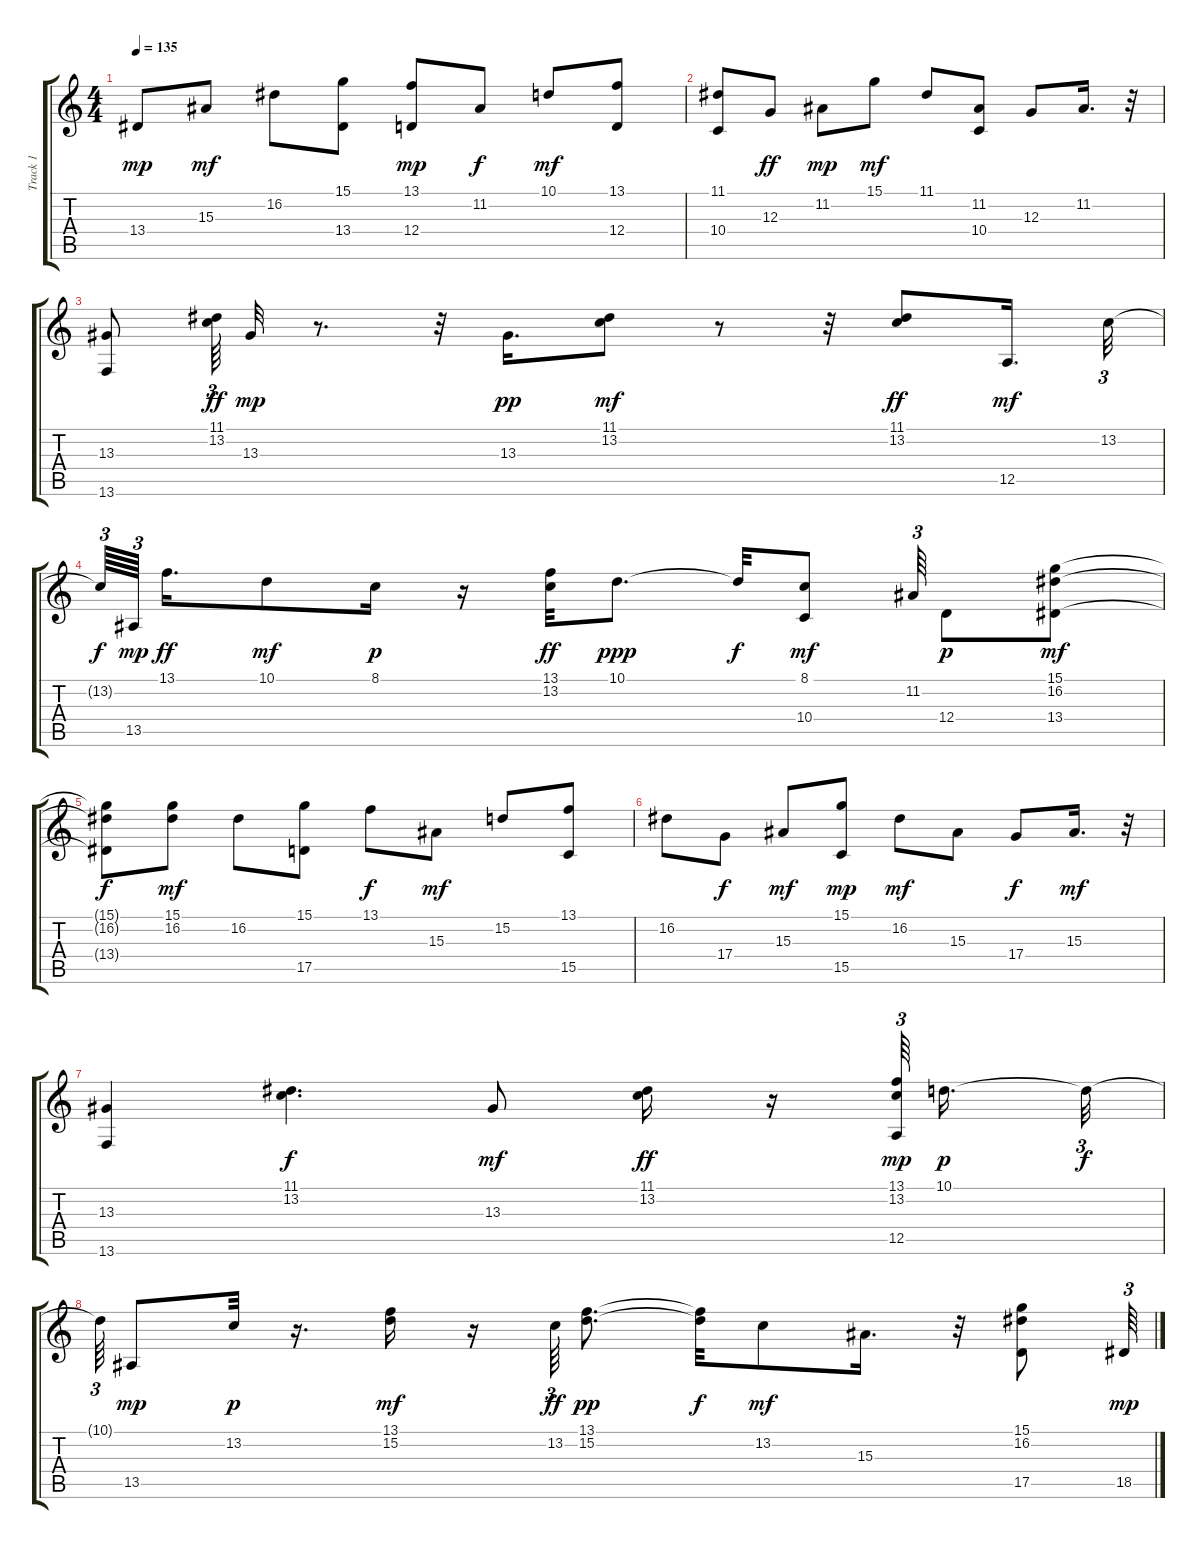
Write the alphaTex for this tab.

\track ("Track 1" "Track 1") {instrument electricpiano1}
\staff {score tabs}
\tuning (E4 B3 G3 D3 A2 E2) {hide}
\ts (4 4)
\tempo 135
\clef g2
\ks c
13.4.8{dy mp} 15.3.8{dy mf} 16.2.8 (15.1 13.4).8 (13.1 12.4).8{dy mp} 11.2.8{dy f} 10.1.8{dy mf} (13.1 12.4).8 |
(11.1 10.4).8 12.3.8{dy ff} 11.2.8{dy mp} 15.1.8{dy mf} 11.1.8 (11.2 10.4).8 12.3.8 11.2.16{d} r.32 |
(13.3 13.6).8 (11.1 13.2).64{tu (3 2) dy ff beam splitsecondary} 13.3.32{dy mp} r.8{d} r.32 13.3.16{d dy pp} (11.1 13.2).8{dy mf} r.8 r.32 (11.1 13.2).8{dy ff} 12.5.16{d dy mf} 13.2.32{tu (3 2)} |
13.2{t}.64{tu (3 2) dy f} 13.5.64{tu (3 2) dy mp beam splitsecondary} 13.1.16{d dy ff} 10.1.8{dy mf} 8.1.16{dy p} r.16 (13.1 13.2).32{dy ff} 10.1.8{d dy ppp} 10.1{t}.32{dy f} (8.1 10.4).8{dy mf} 11.2.64{tu (3 2)} 12.4.8{dy p} (15.1 16.2 13.4).8{dy mf} |
(15.1{t} 16.2{t} 13.4{t}).8{dy f} (15.1 16.2).8{dy mf} 16.2.8 (15.1 17.5).8 13.1.8{dy f} 15.3.8{dy mf} 15.2.8 (13.1 15.5).8 |
16.2.8 17.4.8{dy f} 15.3.8{dy mf} (15.1 15.5).8{dy mp} 16.2.8{dy mf} 15.3.8 17.4.8{dy f} 15.3.16{d dy mf} r.32 |
(13.3 13.6).4 (11.1 13.2).4{d dy f} 13.3.8{dy mf} (11.1 13.2).16{dy ff} r.16 (13.1 13.2 12.5).64{tu (3 2) dy mp beam splitsecondary} 10.1.16{d dy p} 10.1{t}.32{tu (3 2) dy f} |
10.1{t}.64{tu (3 2)} 13.5.8{dy mp} 13.2.32{dy p} r.16{d} (13.1 15.2).16{dy mf} r.16 13.2.64{tu (3 2) dy ff} (13.1 15.2).8{d dy pp} (13.1{t} 15.2{t}).32{dy f} 13.2.8{dy mf} 15.3.16{d} r.32 (15.1 16.2 17.5).8 18.5.64{tu (3 2) dy mp}
